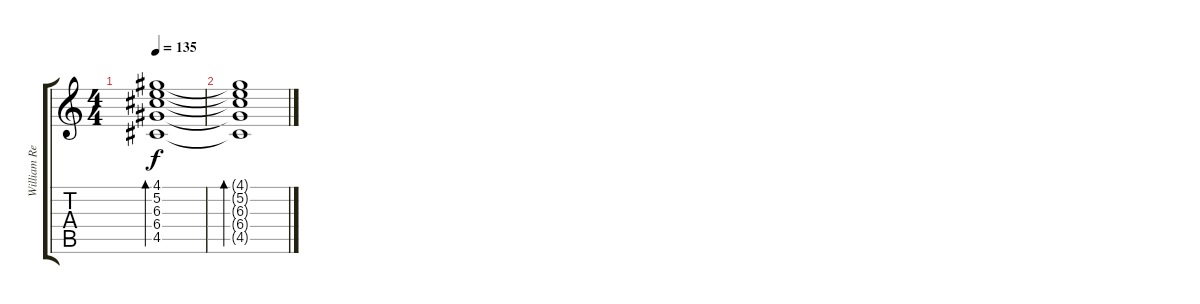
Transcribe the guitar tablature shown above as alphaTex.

\track ("William Rees (Lead Guitar)" "William Re") {instrument electricguitarclean}
\staff {score tabs}
\tuning (E4 B3 G3 D3 A2 E2) {hide}
\ts (4 4)
\tempo 135
\clef g2
\ks c
(4.1{t} 5.2{t} 6.3{t} 6.4{t} 4.5{t}).1{bd 120 dy f} |
(4.1{t} 5.2{t} 6.3{t} 6.4{t} 4.5{t}).1{bd 120}
